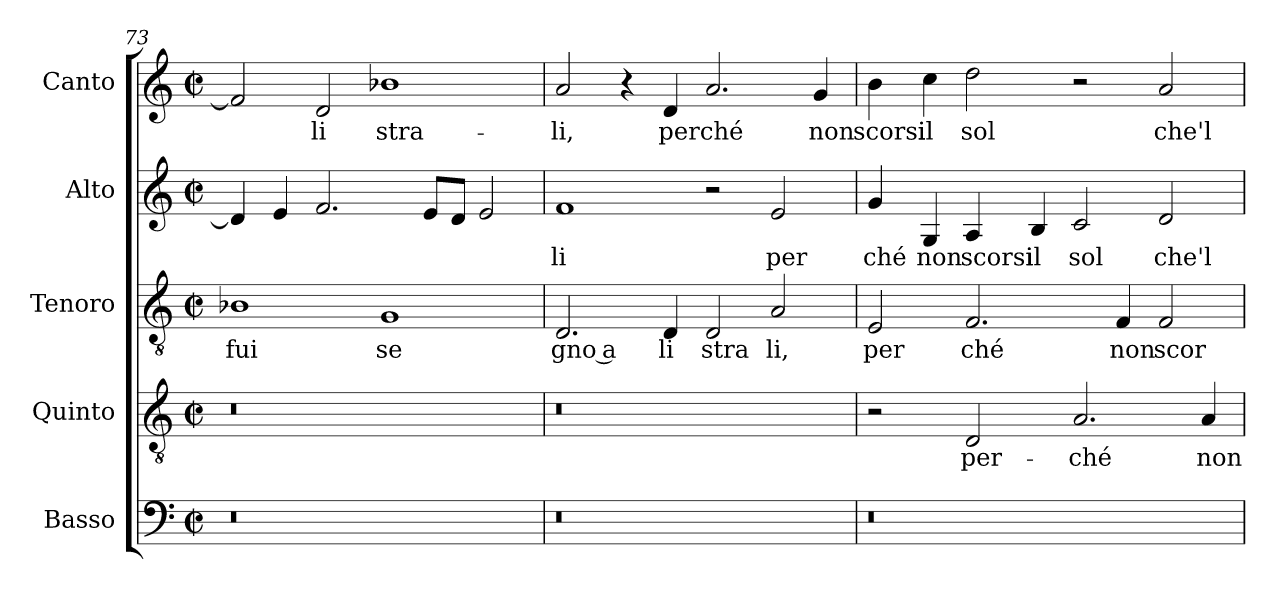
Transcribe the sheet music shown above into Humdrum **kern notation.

**kern	**kern	**text	**kern	**text	**kern	**text	**kern	**text
*part5	*part4	*part4	*part3	*part3	*part2	*part2	*part1	*part1
*staff5	*staff4	*staff4	*staff3	*staff3	*staff2	*staff2	*staff1	*staff1
*I"Basso	*I"Quinto	*	*I"Tenoro	*	*I"Alto	*	*I"Canto	*
*clefF4	*clefGv2	*	*clefGv2	*	*clefG2	*	*clefG2	*
*k[]	*	*	*k[]	*	*	*	*	*
*C:	*	*	*C:	*	*	*	*	*
*M2/2	*M2/2	*	*M2/2	*	*M2/2	*	*M2/2	*
*met(c|)	*met(c|)	*	*met(c|)	*	*met(c|)	*	*met(c|)	*
=73	=73	=73	=73	=73	=73	=73	=73	=73
!	!	!	!	!LO:LY:b:cj	!	!	!	!
0r	0r	.	1B-X	fui	4d/]	.	2f/]	.
.	.	.	.	.	4e/	.	.	.
!	!	!	!	!	!	!	!	!LO:LY:b:cj
.	.	.	.	.	2.f/	.	2d/	li
!	!	!	!	!LO:LY:b:cj	!	!	!	!LO:LY:b:cj
.	.	.	1G	se	.	.	1b-X	stra-
.	.	.	.	.	8e/L	.	.	.
.	.	.	.	.	8d/J	.	.	.
.	.	.	.	.	2e/	.	.	.
=74	=74	=74	=74	=74	=74	=74	=74	=74
!	!	!	!	!LO:LY:b:rj	!	!LO:LY:b:cj	!	!LO:LY:b:cj
0r	0r	.	2.D/	gno a	1f	li	2a/	-li,
.	.	.	.	.	.	.	4r	.
!	!	!	!	!LO:LY:b:cj	!	!	!	!LO:LY:b
.	.	.	4D/	li	.	.	4d/	perché
!	!	!	!	!LO:LY:b:cj	!	!	!	!
.	.	.	2D/	stra	2r	.	2.a/	.
!	!	!	!	!LO:LY:b:cj	!	!LO:LY:b:cj	!	!
.	.	.	2A/	li,	2e/	per	.	.
!	!	!	!	!	!	!	!	!LO:LY:b:cj
.	.	.	.	.	.	.	4g/	non
=75	=75	=75	=75	=75	=75	=75	=75	=75
!	!	!	!	!LO:LY:b:cj	!	!LO:LY:b:cj	!	!LO:LY:b:cj
0r	2r	.	2E/	per	4g/	ché	4b\	scorsi
!	!	!	!	!	!	!LO:LY:b:cj	!	!LO:LY:b
.	.	.	.	.	4G/	non	4cc\	il
!	!	!LO:LY:b:cj	!	!LO:LY:b:cj	!	!LO:LY:b:cj	!	!LO:LY:b:cj
.	2D/	per-	2.F/	ché	4A/	scorsi	2dd\	sol
!	!	!	!	!	!	!LO:LY:b	!	!
.	.	.	.	.	(4B/	il	.	.
!	!	!LO:LY:b:cj	!	!	!	!LO:LY:b:cj	!	!
.	2.A/	-ché	.	.	2c/	sol	2r	.
!	!	!	!	!LO:LY:b:cj	!	!	!	!
.	.	.	4F/	non	.	.	.	.
!	!	!	!	!LO:LY:b:cj	!	!LO:LY:b:cj	!	!LO:LY:b:cj
.	.	.	2F/	scor	2d/	che'l	2a/	che'l
!	!	!LO:LY:b:cj	!	!	!	!	!	!
.	4A/	non	.	.	.	.	.	.
=	=	=	=	=	=	=	=	=
*-	*-	*-	*-	*-	*-	*-	*-	*-
